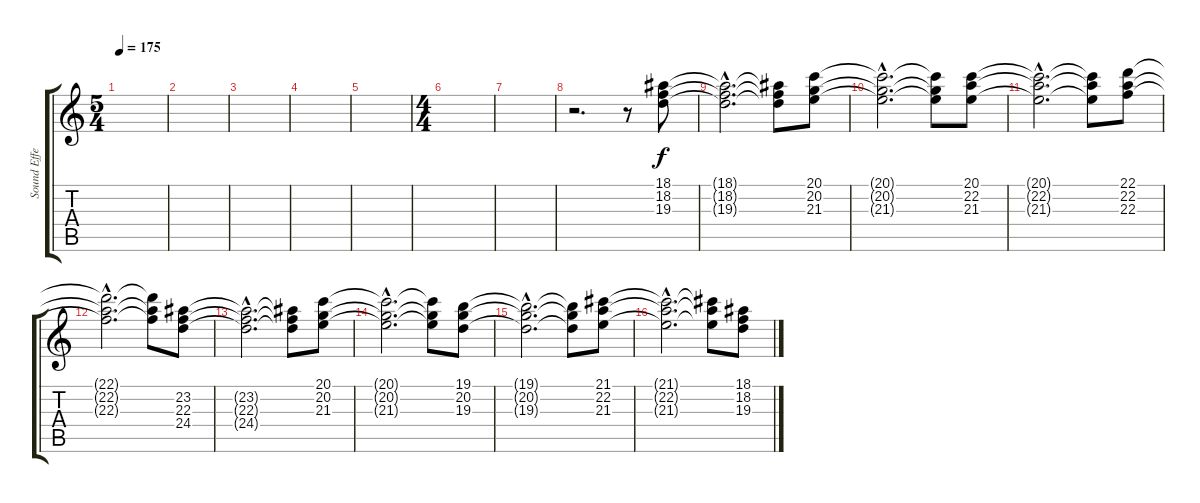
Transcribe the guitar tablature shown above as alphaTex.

\track ("Sound Effect" "Sound Effe") {instrument fx5brightness}
\staff {score tabs}
\tuning (E4 B3 G3 D3 A2 E2) {hide}
\ts (5 4)
\tempo 175
\clef g2
\ks c
|
|
|
|
|
\ts (4 4)
|
|
r.2{d volume 12 instrument fx5brightness} r.8 (18.1 18.2 19.3).8 |
(18.1{hac t} 18.2{hac t} 19.3{hac t}).2{d} (18.1{t} 18.2{t} 19.3{t}).8 (20.1 20.2 21.3).8 |
(20.1{hac t} 20.2{hac t} 21.3{hac t}).2{d} (20.1{t} 20.2{t} 21.3{t}).8 (20.1 22.2 21.3).8 |
(20.1{hac t} 22.2{hac t} 21.3{hac t}).2{d} (20.1{t} 22.2{t} 21.3{t}).8 (22.1 22.2 22.3).8 |
(22.1{hac t} 22.2{hac t} 22.3{hac t}).2{d} (22.1{t} 22.2{t} 22.3{t}).8 (23.2 22.3 24.4).8 |
(23.2{hac t} 22.3{hac t} 24.4{hac t}).2{d} (23.2{t} 22.3{t} 24.4{t}).8 (20.1 20.2 21.3).8 |
(20.1{hac t} 20.2{hac t} 21.3{hac t}).2{d} (20.1{t} 20.2{t} 21.3{t}).8 (19.1 20.2 19.3).8 |
(19.1{hac t} 20.2{hac t} 19.3{hac t}).2{d} (19.1{t} 20.2{t} 19.3{t}).8 (21.1 22.2 21.3).8 |
(21.1{hac t} 22.2{hac t} 21.3{hac t}).2{d} (21.1{t} 22.2{t} 21.3{t}).8 (18.1 18.2 19.3).8
